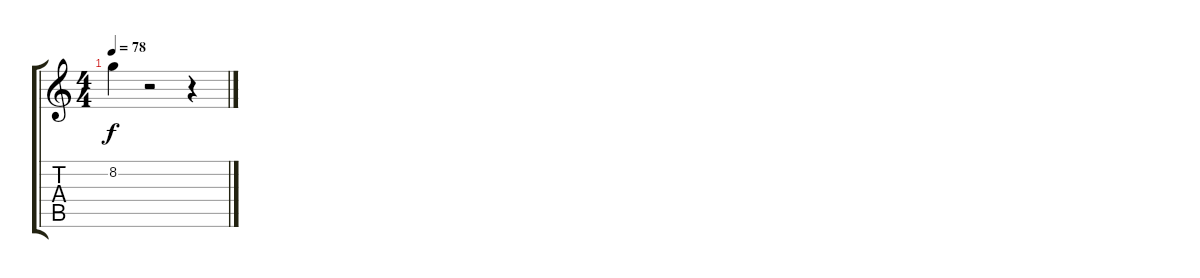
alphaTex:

\track "" {instrument electricguitarjazz}
\staff {score tabs}
\tuning (E4 B3 G3 D3 A2 E2) {hide}
\ts (4 4)
\tempo 78
\clef g2
\ks c
8.2{t}.4{dy f} r.2 r.4
